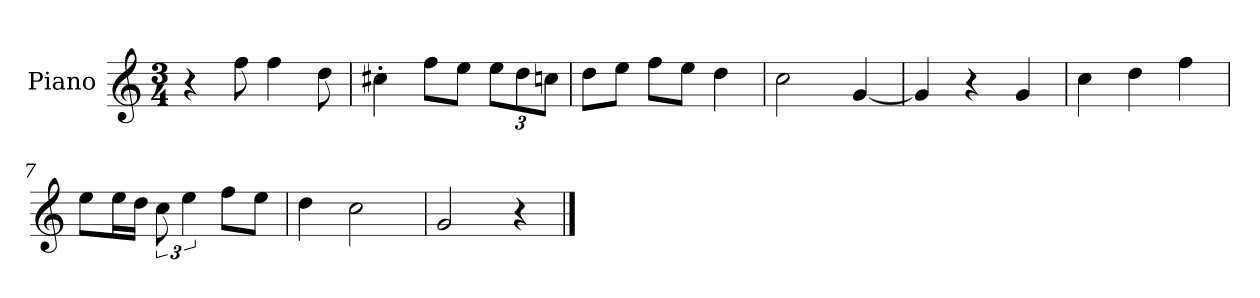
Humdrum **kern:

**kern
*part1
*staff1
*I"Piano
*I'P-no
*clefG2
*k[]
*M3/4
*MM167
=1
4r
8ff\
4ff\
8dd\
=2
4cc#X'\
8ff\L
8ee\J
*Xbrackettup
12ee\L
12dd\
12ccn\J
=3
8dd\L
8ee\J
8ff\L
8ee\J
4dd\
=4
2cc\
[4g/
=5
4g/]
4r
4g/
=6
4cc\
4dd\
4ff\
=7
8ee\L
16ee\L
16dd\JJ
*brackettup
12cc\
6ee\
8ff\L
8ee\J
=8
4dd\
2cc\
=9
2g/
4r
==
*-
